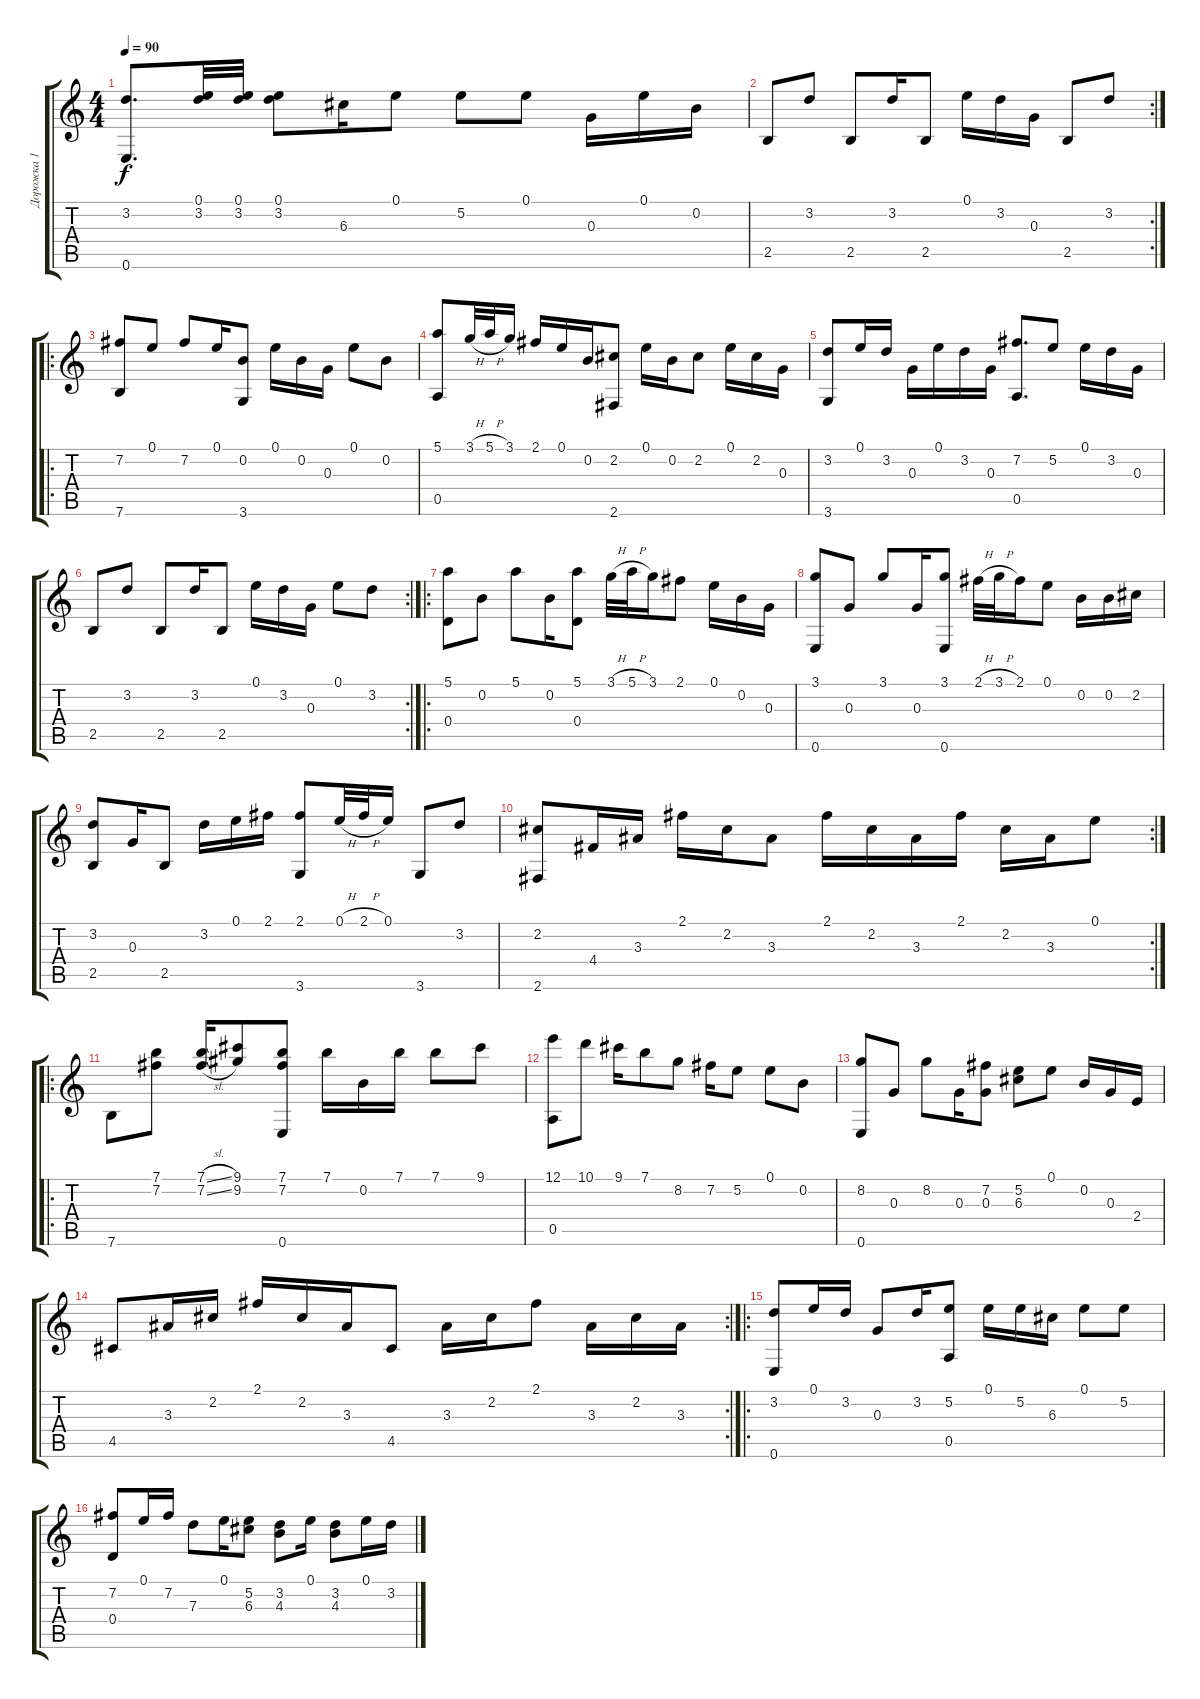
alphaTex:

\track ("Дорожка 1" "Дорожка 1") {instrument acousticguitarsteel}
\staff {score tabs}
\tuning (E4 B3 G3 D3 A2 E2) {hide}
\ts (4 4)
\tempo 90
\clef g2
\ks c
(3.2 0.6).8{d dy f} (0.1 3.2).32 (0.1 3.2).32 (0.1 3.2).8 6.3.16 0.1.8 5.2.8 0.1.8 0.3.16 0.1.16 0.2.16 |
\rc 2
2.5.8 3.2.8 2.5.8 3.2.16 2.5.8 0.1.16 3.2.16 0.3.16 2.5.8 3.2.8 |
\ro
(7.2 7.6).8 0.1.8 7.2.8 0.1.16 (0.2 3.6).8 0.1.16 0.2.16 0.3.16 0.1.8 0.2.8 |
(5.1 0.5).8 3.1{h}.32 5.1{h}.32 3.1.16 2.1.16 0.1.16 0.2.16 (2.2 2.6).8 0.1.16 0.2.16 2.2.8 0.1.16 2.2.16 0.3.16 |
(3.2 3.6).8 0.1.16 3.2.16 0.3.16 0.1.16 3.2.16 0.3.16 (7.2 0.5).8{d} 5.2.8 0.1.16 3.2.16 0.3.16 |
\rc 2
2.5.8 3.2.8 2.5.8 3.2.16 2.5.8 0.1.16 3.2.16 0.3.16 0.1.8 3.2.8 |
\ro
(5.1 0.4).8 0.2.8 5.1.8 0.2.16 (5.1 0.4).8 3.1{h}.32 5.1{h}.32 3.1.16 2.1.8 0.1.16 0.2.16 0.3.16 |
(3.1 0.6).8 0.3.8 3.1.8 0.3.16 (3.1 0.6).8 2.1{h}.32 3.1{h}.32 2.1.16 0.1.8 0.2.16 0.2.16 2.2.16 |
(3.2 2.5).8 0.3.16 2.5.8 3.2.16 0.1.16 2.1.16 (2.1 3.6).8 0.1{h}.32 2.1{h}.32 0.1.16 3.6.8 3.2.8 |
\rc 2
(2.2 2.6).8 4.4.16 3.3.16 2.1.16 2.2.16 3.3.8 2.1.16 2.2.16 3.3.16 2.1.16 2.2.16 3.3.16 0.1.8 |
\ro
7.6.8 (7.1 7.2).8 (7.1{sl} 7.2{sl}).16 (9.1 9.2).8 (7.1 7.2 0.6).8 7.1.16 0.2.16 7.1.16 7.1.8 9.1.8 |
(12.1 0.5).8 10.1.8 9.1.16 7.1.8 8.2.8 7.2.16 5.2.8 0.1.8 0.2.8 |
(8.2 0.6).8 0.3.8 8.2.8 0.3.16 (7.2 0.3).8 (5.2 6.3).8 0.1.8 0.2.16 0.3.16 2.4.16 |
\rc 2
4.5.8 3.3.16 2.2.16 2.1.16 2.2.16 3.3.16 4.5.8 3.3.16 2.2.16 2.1.8 3.3.16 2.2.16 3.3.16 |
\ro
(3.2 0.6).8 0.1.16 3.2.16 0.3.8 3.2.16 (5.2 0.5).8 0.1.16 5.2.16 6.3.16 0.1.8 5.2.8 |
(7.2 0.4).8 0.1.16 7.2.16 7.3.8 0.1.16 (5.2 6.3).8 (3.2 4.3).8 0.1.16 (3.2 4.3).8 0.1.16 3.2.16
